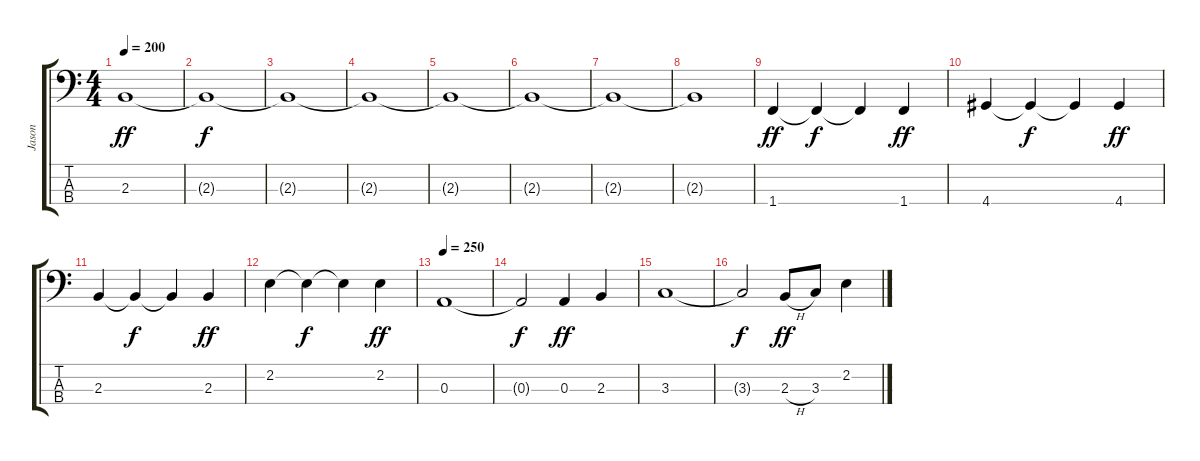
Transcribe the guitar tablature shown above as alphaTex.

\track ("Jason" "Jason") {instrument electricbassfinger}
\staff {score tabs}
\tuning (G2 D2 A1 E1) {hide}
\ts (4 4)
\tempo 200
\clef f4
\ks c
2.3.1{dy ff} |
2.3{t}.1{dy f} |
2.3{t}.1 |
2.3{t}.1 |
2.3{t}.1 |
2.3{t}.1 |
2.3{t}.1 |
2.3{t}.1 |
1.4.4{dy ff} 1.4{t}.4{dy f} 1.4{t}.4 1.4.4{dy ff} |
4.4.4 4.4{t}.4{dy f} 4.4{t}.4 4.4.4{dy ff} |
2.3.4 2.3{t}.4{dy f} 2.3{t}.4 2.3.4{dy ff} |
2.2.4 2.2{t}.4{dy f} 2.2{t}.4 2.2.4{dy ff} |
\tempo 250
0.3.1 |
0.3{t}.2{dy f} 0.3.4{dy ff} 2.3.4 |
3.3.1 |
3.3{t}.2{dy f} 2.3{h}.8{dy ff} 3.3.8 2.2.4
